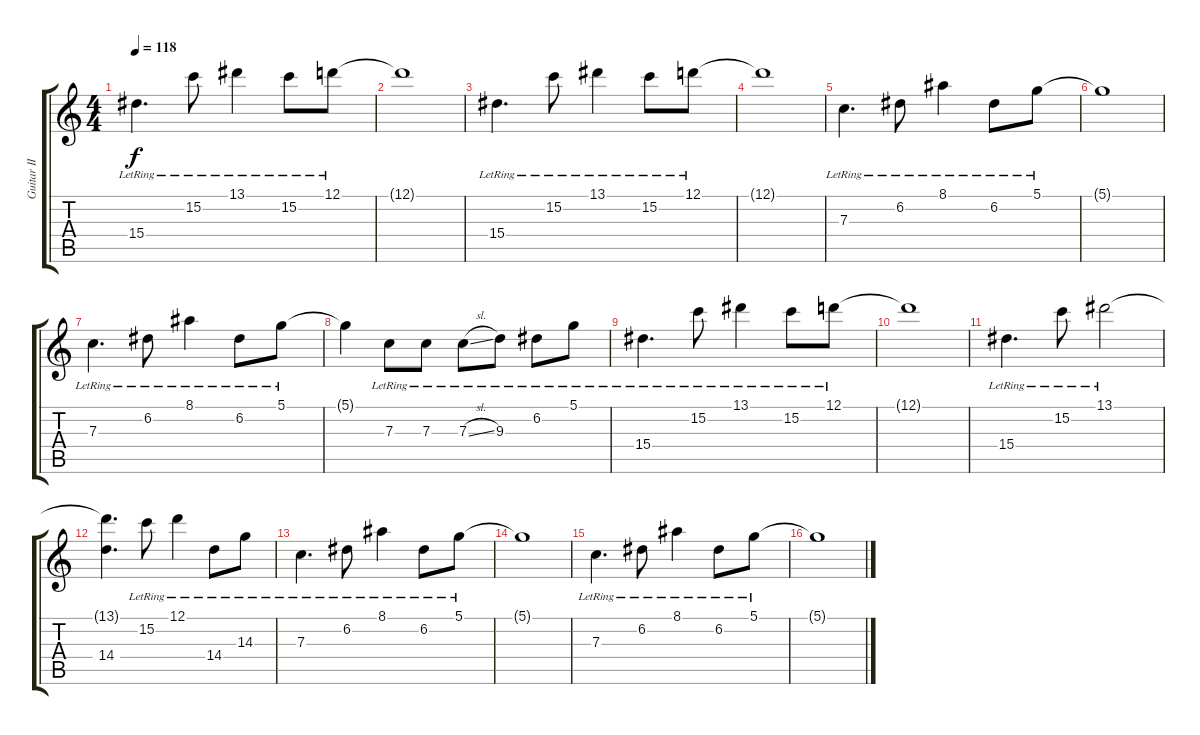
\track ("Guitar II" "Guitar II") {instrument distortionguitar}
\staff {score tabs}
\tuning (D4 A3 F3 C3 G2 C2) {hide}
\ts (4 4)
\tempo 118
\clef g2
\ks c
15.4{lr}.4{d dy f} 15.2{lr}.8 13.1{lr}.4 15.2{lr}.8 12.1{lr}.8 |
12.1{t}.1 |
15.4{lr}.4{d} 15.2{lr}.8 13.1{lr}.4 15.2{lr}.8 12.1{lr}.8 |
12.1{t}.1 |
7.3{lr}.4{d balance 2 instrument electricguitarclean} 6.2{lr}.8 8.1{lr}.4 6.2{lr}.8 5.1{lr}.8 |
5.1{t}.1 |
7.3{lr}.4{d} 6.2{lr}.8 8.1{lr}.4 6.2{lr}.8 5.1{lr}.8 |
5.1{t}.4 7.3{lr}.8 7.3{lr}.8 7.3{sl lr}.8 9.3{lr}.8 6.2{lr}.8 5.1{lr}.8 |
15.4{lr}.4{d} 15.2{lr}.8 13.1{lr}.4 15.2{lr}.8 12.1{lr}.8 |
12.1{t}.1 |
15.4{lr}.4{d} 15.2{lr}.8 13.1{lr}.2 |
(13.1{t} 14.4).4{d} 15.2{lr}.8 12.1{lr}.4 14.4{lr}.8 14.3{lr}.8 |
7.3{lr}.4{d} 6.2{lr}.8 8.1{lr}.4 6.2{lr}.8 5.1{lr}.8 |
5.1{t}.1 |
7.3{lr}.4{d balance 2 instrument electricguitarclean} 6.2{lr}.8 8.1{lr}.4 6.2{lr}.8 5.1{lr}.8 |
5.1{t}.1
